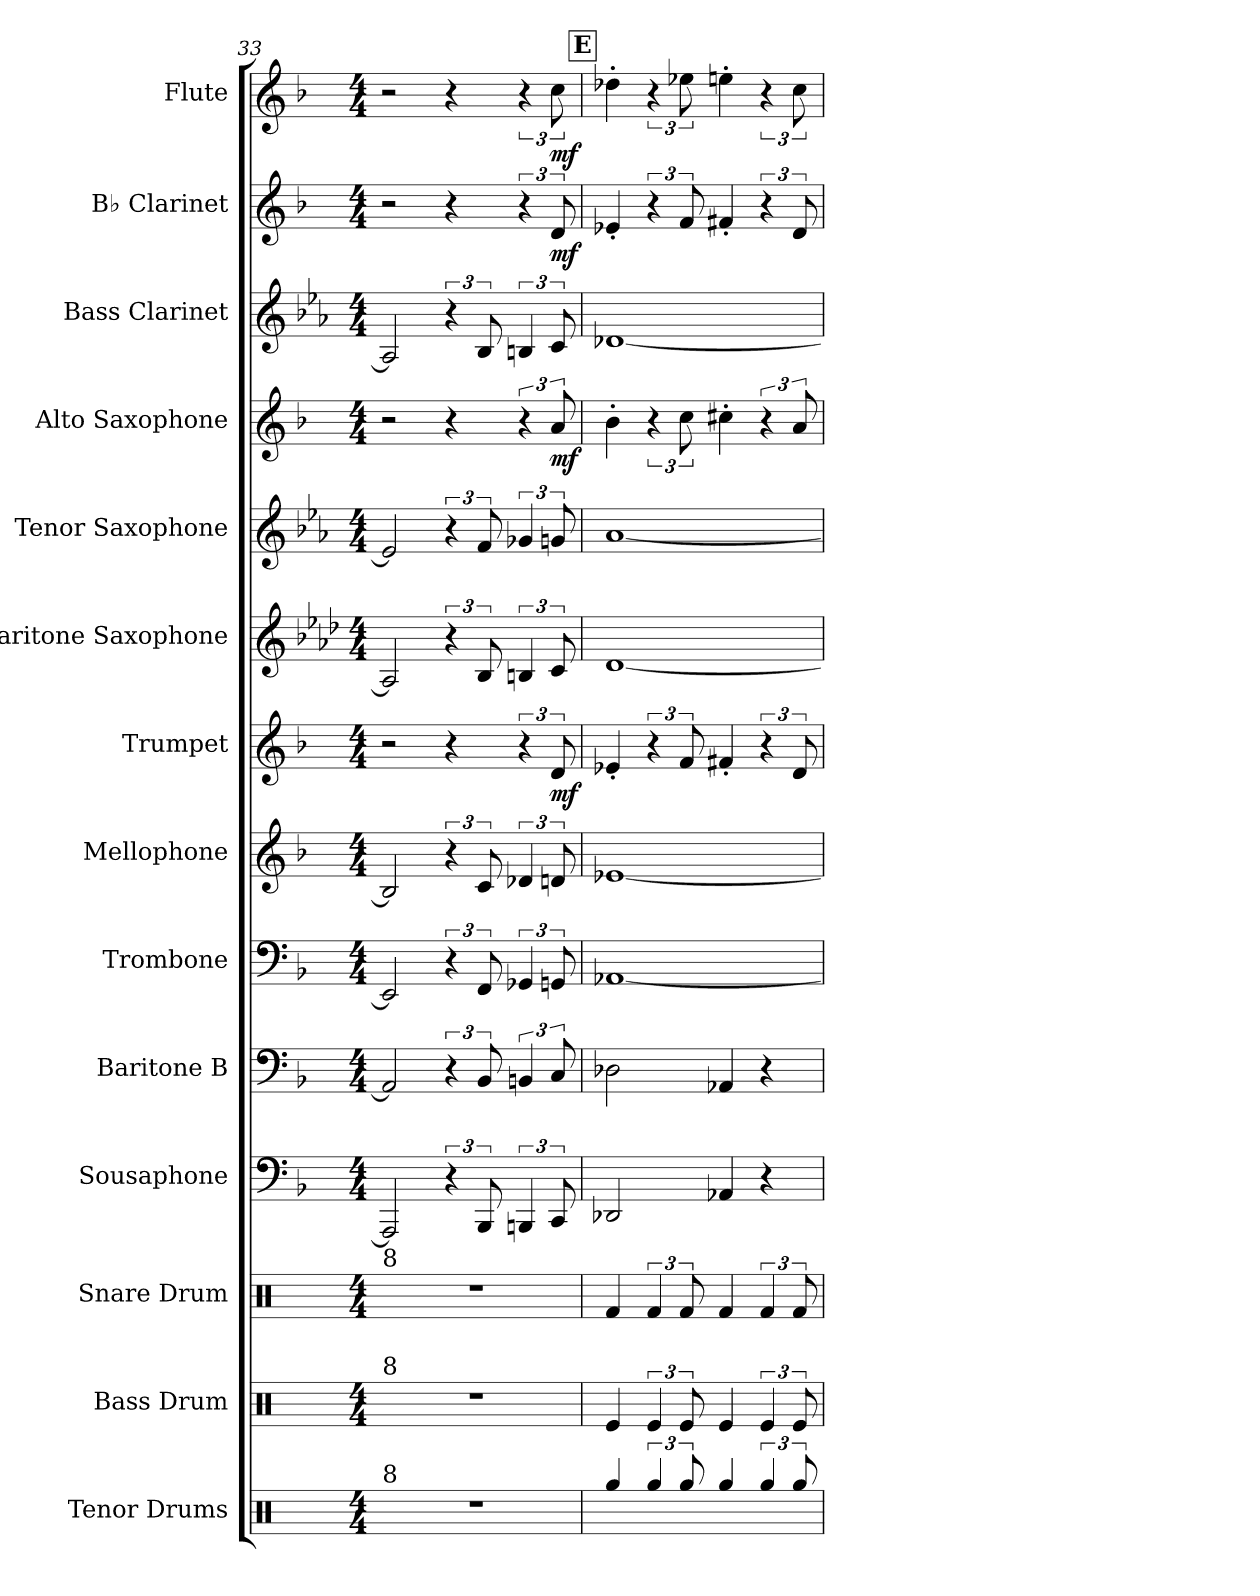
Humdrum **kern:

**kern	**kern	**kern	**kern	**kern	**kern	**kern	**kern	**dynam	**kern	**kern	**kern	**dynam	**kern	**kern	**dynam	**kern	**dynam
*part14	*part13	*part12	*part11	*part10	*part9	*part8	*part7	*part7	*part6	*part5	*part4	*part4	*part3	*part2	*part2	*part1	*part1
*staff14	*staff13	*staff12	*staff11	*staff10	*staff9	*staff8	*staff7	*staff7	*staff6	*staff5	*staff4	*staff4	*staff3	*staff2	*staff2	*staff1	*staff1
*I"Tenor Drums	*I"Bass Drum	*I"Snare Drum	*I"Sousaphone	*I"Baritone B	*I"Trombone	*I"Mellophone	*I"Trumpet	*	*I"Baritone Saxophone	*I"Tenor Saxophone	*I"Alto Saxophone	*	*I"Bass Clarinet	*I"B♭ Clarinet	*	*I"Flute	*
*I'TD	*I'B. Dr.	*I'SD	*I'Sou	*I'Bar B	*I'Tbn	*I'Mel	*I'Tpt	*	*I'B Sax	*I'T Sax	*I'A Sax	*	*I'B Cl	*I'Cl	*	*I'F	*
*clefX	*clefX	*clefX	*clefF4	*clefF4	*clefF4	*clefG2	*clefG2	*	*clefG2	*clefG2	*clefG2	*	*clefG2	*clefG2	*	*clefG2	*
*	*	*	*	*	*	*ITrd4c7	*ITrd1c2	*	*ITrd12c21	*ITrd8c14	*ITrd5c9	*	*ITrd8c14	*ITrd1c2	*	*	*
*k[]	*k[]	*k[]	*k[b-]	*k[b-]	*k[b-]	*k[b-e-]	*k[b-e-a-]	*	*k[b-e-a-d-]	*k[b-e-a-]	*k[b-e-a-d-]	*	*k[b-e-a-]	*k[b-e-a-]	*	*k[b-]	*
*M4/4	*M4/4	*M4/4	*M4/4	*M4/4	*M4/4	*M4/4	*M4/4	*	*M4/4	*M4/4	*M4/4	*	*M4/4	*M4/4	*	*M4/4	*
=33	=33	=33	=33	=33	=33	=33	=33	=33	=33	=33	=33	=33	=33	=33	=33	=33	=33
!	!	!LO:TX:a:t=8	!	!	!	!	!	!	!	!	!	!	!	!	!	!	!
!	!LO:TX:a:t=8	!	!	!	!	!	!	!	!	!	!	!	!	!	!	!	!
!LO:TX:a:t=8	!	!	!	!	!	!	!	!	!	!	!	!	!	!	!	!	!
1r	1r	1r	2AAA/]	2AA/]	2EE/]	2E/]	2r	.	2AA/]	2E/]	2r	.	2AA/]	2r	.	2r	.
.	.	.	6r	6r	6r	6r	4r	.	6r	6r	4r	.	6r	4r	.	4r	.
.	.	.	12BBB-/	12BB-/	12FF/	12F/	.	.	12BB-/	12F/	.	.	12BB-/	.	.	.	.
.	.	.	6BBBn/	6BBn/	6GG-X/	6G-X/	6r	.	6BBn/	6G-X/	6r	.	6BBn/	6r	.	6r	.
!	!	!	!	!	!	!	!	!LO:DY:b	!	!	!	!LO:DY:b	!	!	!LO:DY:b	!	!LO:DY:b
.	.	.	12CC/	12C/	12GGn/	12Gn/	12c/	mf	12C/	12Gn/	12c/	mf	12C/	12c/	mf	12cc\	mf
!!LO:PB:g=z
!!LO:REH:place=s1:a:B:fs=14:t=E
=34	=34	=34	=34	=34	=34	=34	=34	=34	=34	=34	=34	=34	=34	=34	=34	=34	=34
4Rgg/	4Re/	4Rf/	2DD-X/	2D-X\	[1AA-X	[1A-X	4d-X'/	.	[1D-	[1A-	4d-'\	.	[1D-X	4d-X'/	.	4dd-X'\	.
6Rgg/	6Re/	6Rf/	.	.	.	.	6r	.	.	.	6r	.	.	6r	.	6r	.
12Rgg/	12Re/	12Rf/	.	.	.	.	12e-/	.	.	.	12e-\	.	.	12e-/	.	12ee-X\	.
4Rgg/	4Re/	4Rf/	4AA-X/	4AA-X/	.	.	4en'/	.	.	.	4en'\	.	.	4en'/	.	4een'\	.
6Rgg/	6Re/	6Rf/	4r	4r	.	.	6r	.	.	.	6r	.	.	6r	.	6r	.
12Rgg/	12Re/	12Rf/	.	.	.	.	12c/	.	.	.	12c/	.	.	12c/	.	12cc\	.
=	=	=	=	=	=	=	=	=	=	=	=	=	=	=	=	=	=
*-	*-	*-	*-	*-	*-	*-	*-	*-	*-	*-	*-	*-	*-	*-	*-	*-	*-
